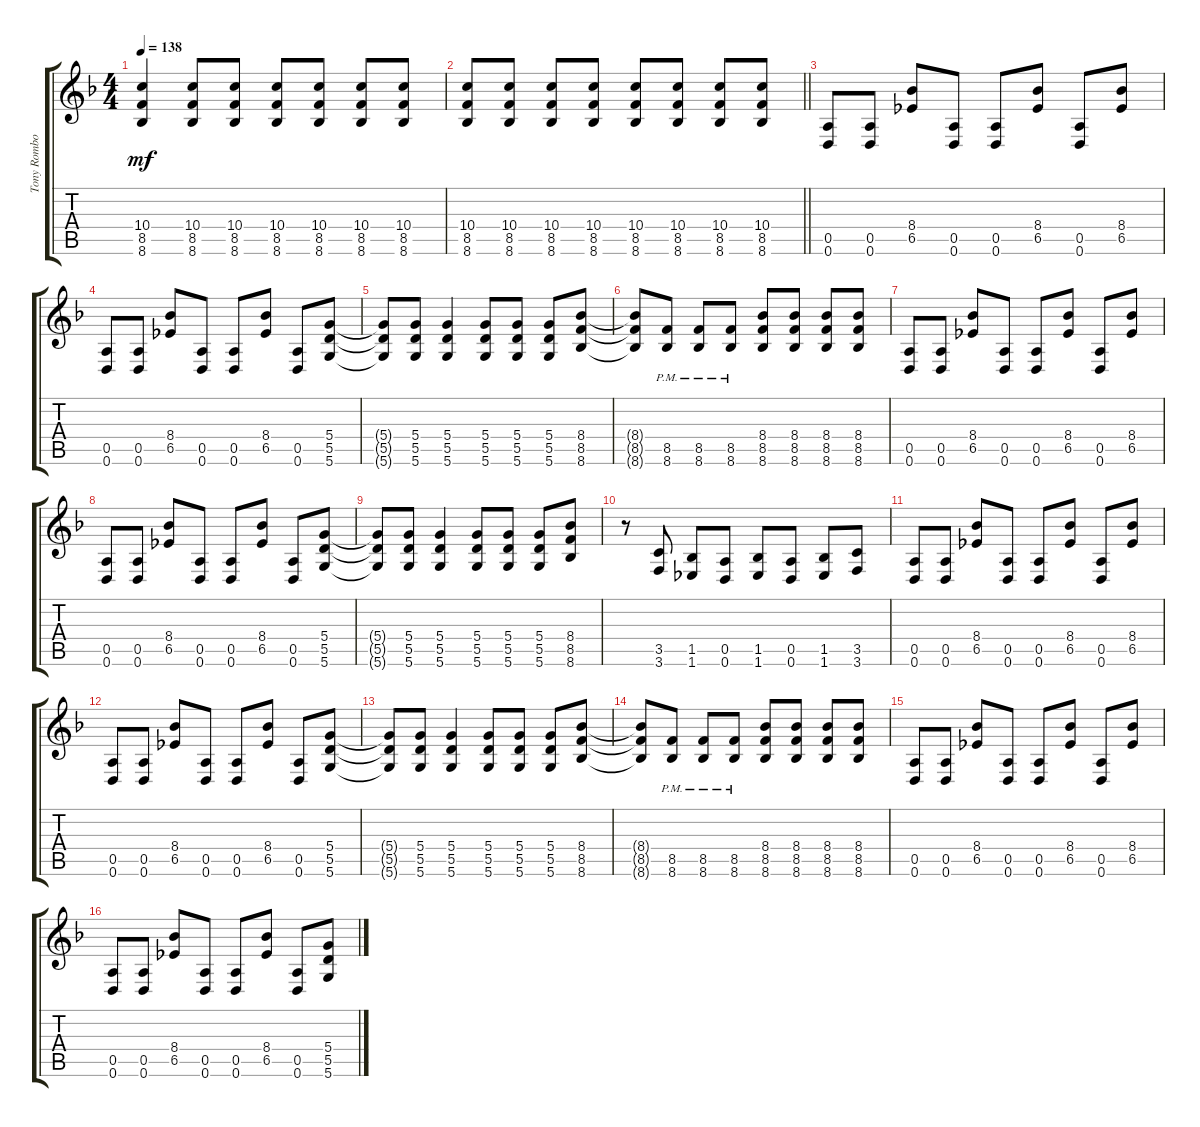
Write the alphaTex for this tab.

\track ("Tony Rombola" "Tony Rombo") {instrument distortionguitar}
\staff {score tabs}
\tuning (E4 B3 G3 D3 A2 D2) {hide}
\ts (4 4)
\tempo 138
\clef g2
\ks f
(10.4 8.5 8.6).4{dy mf} (10.4 8.5 8.6).8 (10.4 8.5 8.6).8 (10.4 8.5 8.6).8 (10.4 8.5 8.6).8 (10.4 8.5 8.6).8 (10.4 8.5 8.6).8 |
\barLineRight lightlight
(10.4 8.5 8.6).8 (10.4 8.5 8.6).8 (10.4 8.5 8.6).8 (10.4 8.5 8.6).8 (10.4 8.5 8.6).8 (10.4 8.5 8.6).8 (10.4 8.5 8.6).8 (10.4 8.5 8.6).8 |
(0.5 0.6).8 (0.5 0.6).8 (8.4 6.5).8 (0.5 0.6).8 (0.5 0.6).8 (8.4 6.5).8 (0.5 0.6).8 (8.4 6.5).8 |
(0.5 0.6).8 (0.5 0.6).8 (8.4 6.5).8 (0.5 0.6).8 (0.5 0.6).8 (8.4 6.5).8 (0.5 0.6).8 (5.4 5.5 5.6).8 |
(5.4{t} 5.5{t} 5.6{t}).8 (5.4 5.5 5.6).8 (5.4 5.5 5.6).4 (5.4 5.5 5.6).8 (5.4 5.5 5.6).8 (5.4 5.5 5.6).8 (8.4 8.5 8.6).8 |
(8.4{t} 8.5{t} 8.6{t}).8 (8.5{pm} 8.6{pm}).8 (8.5{pm} 8.6{pm}).8 (8.5{pm} 8.6{pm}).8 (8.4 8.5 8.6).8 (8.4 8.5 8.6).8 (8.4 8.5 8.6).8 (8.4 8.5 8.6).8 |
(0.5 0.6).8 (0.5 0.6).8 (8.4 6.5).8 (0.5 0.6).8 (0.5 0.6).8 (8.4 6.5).8 (0.5 0.6).8 (8.4 6.5).8 |
(0.5 0.6).8 (0.5 0.6).8 (8.4 6.5).8 (0.5 0.6).8 (0.5 0.6).8 (8.4 6.5).8 (0.5 0.6).8 (5.4 5.5 5.6).8 |
(5.4{t} 5.5{t} 5.6{t}).8 (5.4 5.5 5.6).8 (5.4 5.5 5.6).4 (5.4 5.5 5.6).8 (5.4 5.5 5.6).8 (5.4 5.5 5.6).8 (8.4 8.5 8.6).8 |
r.8 (3.5 3.6).8 (1.5 1.6).8 (0.5 0.6).8 (1.5 1.6).8 (0.5 0.6).8 (1.5 1.6).8 (3.5 3.6).8 |
(0.5 0.6).8 (0.5 0.6).8 (8.4 6.5).8 (0.5 0.6).8 (0.5 0.6).8 (8.4 6.5).8 (0.5 0.6).8 (8.4 6.5).8 |
(0.5 0.6).8 (0.5 0.6).8 (8.4 6.5).8 (0.5 0.6).8 (0.5 0.6).8 (8.4 6.5).8 (0.5 0.6).8 (5.4 5.5 5.6).8 |
(5.4{t} 5.5{t} 5.6{t}).8 (5.4 5.5 5.6).8 (5.4 5.5 5.6).4 (5.4 5.5 5.6).8 (5.4 5.5 5.6).8 (5.4 5.5 5.6).8 (8.4 8.5 8.6).8 |
(8.4{t} 8.5{t} 8.6{t}).8 (8.5{pm} 8.6{pm}).8 (8.5{pm} 8.6{pm}).8 (8.5{pm} 8.6{pm}).8 (8.4 8.5 8.6).8 (8.4 8.5 8.6).8 (8.4 8.5 8.6).8 (8.4 8.5 8.6).8 |
(0.5 0.6).8 (0.5 0.6).8 (8.4 6.5).8 (0.5 0.6).8 (0.5 0.6).8 (8.4 6.5).8 (0.5 0.6).8 (8.4 6.5).8 |
(0.5 0.6).8 (0.5 0.6).8 (8.4 6.5).8 (0.5 0.6).8 (0.5 0.6).8 (8.4 6.5).8 (0.5 0.6).8 (5.4 5.5 5.6).8
